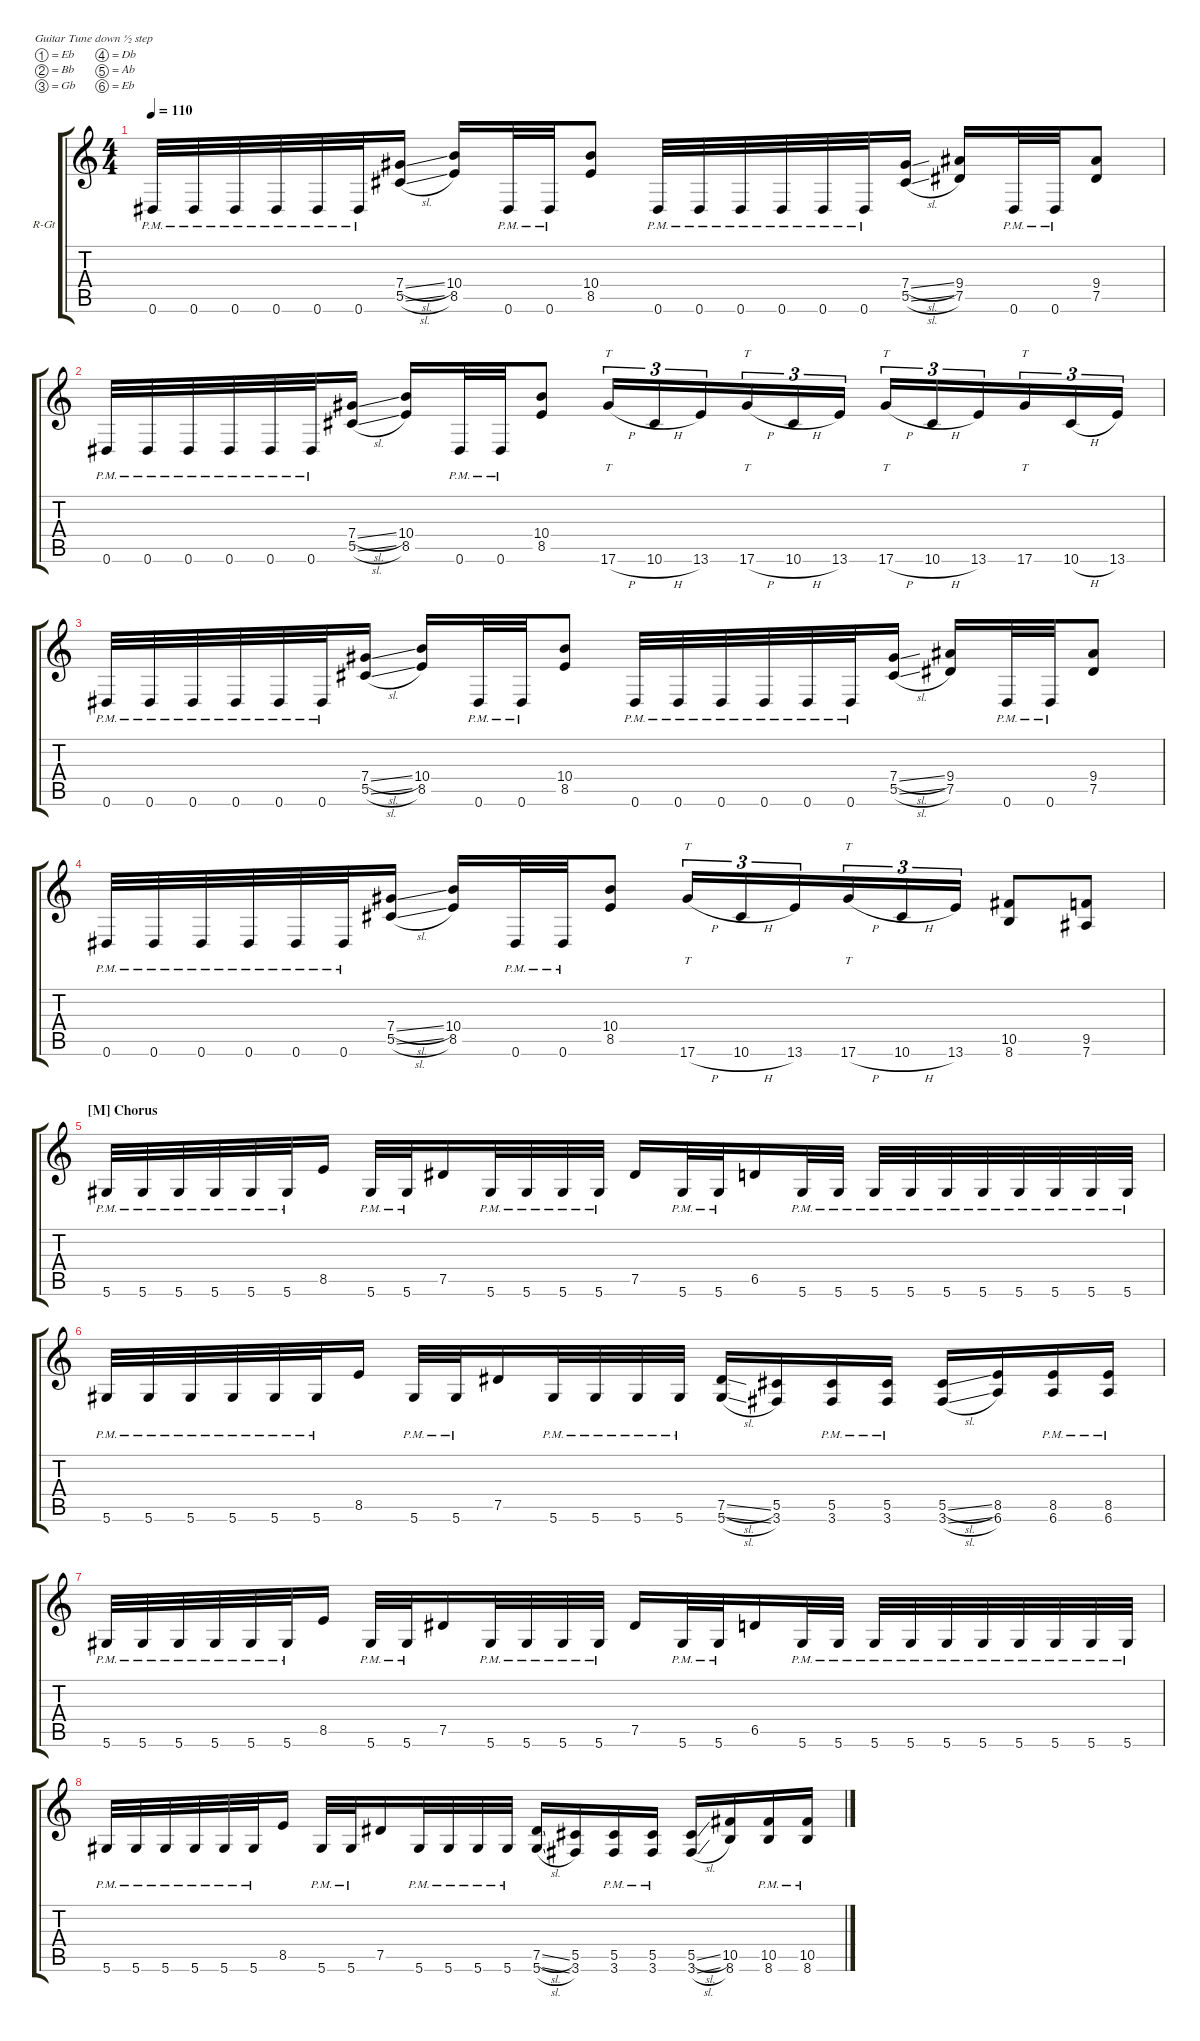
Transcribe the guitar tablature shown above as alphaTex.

\hideDynamics
\bracketExtendMode groupsimilarinstruments
\firstSystemTrackNameOrientation horizontal
\otherSystemsTrackNameOrientation horizontal
\track ("Guillermo Izquierdo - Rythm Guitar" "R-Gt") {instrument distortionguitar}
\staff {score tabs}
\tuning (Eb4 Bb3 Gb3 Db3 Ab2 Eb2)
\ts (4 4)
\tempo 110
\clef g2
\ks c
0.6{pm}.32{dy f} 0.6{pm}.32 0.6{pm}.32 0.6{pm}.32 0.6{pm}.32 0.6{pm}.32 (7.4{sl} 5.5{sl}).16 (10.4 8.5).16 0.6{pm}.32 0.6{pm}.32 (10.4 8.5).8 0.6{pm}.32 0.6{pm}.32 0.6{pm}.32 0.6{pm}.32 0.6{pm}.32 0.6{pm}.32 (7.4{sl} 5.5{sl}).16 (9.4 7.5).16 0.6{pm}.32 0.6{pm}.32 (9.4 7.5).8 |
0.6{pm}.32 0.6{pm}.32 0.6{pm}.32 0.6{pm}.32 0.6{pm}.32 0.6{pm}.32 (7.4{sl} 5.5{sl}).16 (10.4 8.5).16 0.6{pm}.32 0.6{pm}.32 (10.4 8.5).8 17.6{h}.16{tt tu (3 2)} 10.6{h}.16{tu (3 2)} 13.6.16{tu (3 2) beam merge} 17.6{h}.16{tt tu (3 2)} 10.6{h}.16{tu (3 2)} 13.6.16{tu (3 2)} 17.6{h}.16{tt tu (3 2)} 10.6{h}.16{tu (3 2)} 13.6.16{tu (3 2) beam merge} 17.6.16{tt tu (3 2) beam merge} 10.6{h}.16{tu (3 2)} 13.6.16{tu (3 2)} |
0.6{pm}.32 0.6{pm}.32 0.6{pm}.32 0.6{pm}.32 0.6{pm}.32 0.6{pm}.32 (7.4{sl} 5.5{sl}).16 (10.4 8.5).16 0.6{pm}.32 0.6{pm}.32 (10.4 8.5).8 0.6{pm}.32 0.6{pm}.32 0.6{pm}.32 0.6{pm}.32 0.6{pm}.32 0.6{pm}.32 (7.4{sl} 5.5{sl}).16 (9.4 7.5).16 0.6{pm}.32 0.6{pm}.32 (9.4 7.5).8 |
0.6{pm}.32 0.6{pm}.32 0.6{pm}.32 0.6{pm}.32 0.6{pm}.32 0.6{pm}.32 (7.4{sl} 5.5{sl}).16 (10.4 8.5).16 0.6{pm}.32 0.6{pm}.32 (10.4 8.5).8 17.6{h}.16{tt tu (3 2)} 10.6{h}.16{tu (3 2)} 13.6.16{tu (3 2) beam merge} 17.6{h}.16{tt tu (3 2)} 10.6{h}.16{tu (3 2)} 13.6.16{tu (3 2)} (10.5 8.6).8 (9.5 7.6).8 |
\section ("M" "Chorus")
5.6{pm}.32 5.6{pm}.32 5.6{pm}.32 5.6{pm}.32 5.6{pm}.32 5.6{pm}.32 8.5.16 5.6{pm}.32 5.6{pm}.32 7.5.16 5.6{pm}.32 5.6{pm}.32 5.6{pm}.32 5.6{pm}.32 7.5.16 5.6{pm}.32 5.6{pm}.32 6.5.16 5.6{pm}.32 5.6{pm}.32 5.6{pm}.32 5.6{pm}.32 5.6{pm}.32 5.6{pm}.32 5.6{pm}.32 5.6{pm}.32 5.6{pm}.32 5.6{pm}.32 |
5.6{pm}.32 5.6{pm}.32 5.6{pm}.32 5.6{pm}.32 5.6{pm}.32 5.6{pm}.32 8.5.16 5.6{pm}.32 5.6{pm}.32 7.5.16 5.6{pm}.32 5.6{pm}.32 5.6{pm}.32 5.6{pm}.32 (7.5{sl} 5.6{sl}).16 (5.5 3.6).16 (5.5{pm} 3.6{pm}).16 (5.5{pm} 3.6{pm}).16 (5.5{sl} 3.6{sl}).16 (8.5 6.6).16 (8.5{pm} 6.6{pm}).16 (8.5{pm} 6.6{pm}).16 |
5.6{pm}.32 5.6{pm}.32 5.6{pm}.32 5.6{pm}.32 5.6{pm}.32 5.6{pm}.32 8.5.16 5.6{pm}.32 5.6{pm}.32 7.5.16 5.6{pm}.32 5.6{pm}.32 5.6{pm}.32 5.6{pm}.32 7.5.16 5.6{pm}.32 5.6{pm}.32 6.5.16 5.6{pm}.32 5.6{pm}.32 5.6{pm}.32 5.6{pm}.32 5.6{pm}.32 5.6{pm}.32 5.6{pm}.32 5.6{pm}.32 5.6{pm}.32 5.6{pm}.32 |
5.6{pm}.32 5.6{pm}.32 5.6{pm}.32 5.6{pm}.32 5.6{pm}.32 5.6{pm}.32 8.5.16 5.6{pm}.32 5.6{pm}.32 7.5.16 5.6{pm}.32 5.6{pm}.32 5.6{pm}.32 5.6{pm}.32 (7.5{sl} 5.6{sl}).16 (5.5 3.6).16 (5.5{pm} 3.6{pm}).16 (5.5{pm} 3.6{pm}).16 (5.5{sl} 3.6{sl}).16 (10.5 8.6).16 (10.5{pm} 8.6{pm}).16 (10.5{pm} 8.6{pm}).16
